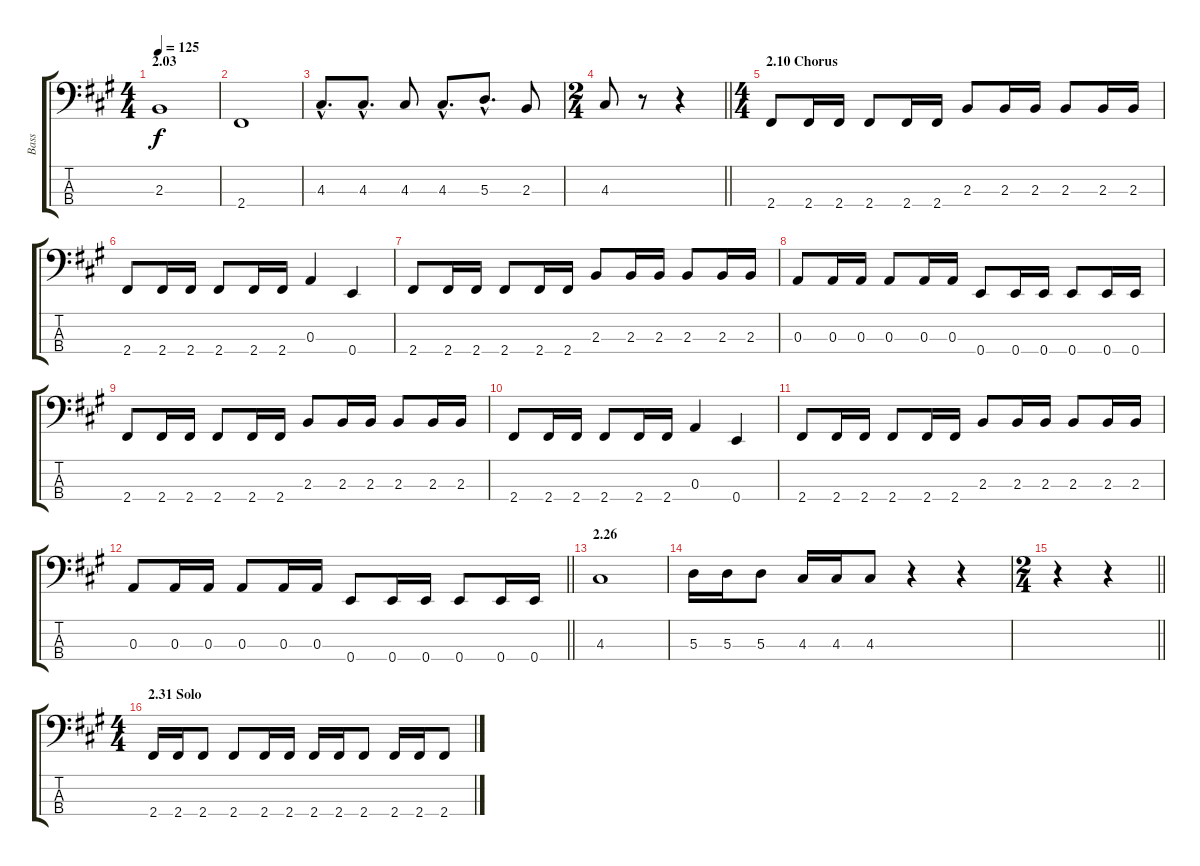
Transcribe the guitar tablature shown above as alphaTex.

\track ("Bass" "Bass") {instrument electricbassfinger}
\staff {score tabs}
\tuning (G2 D2 A1 E1) {hide}
\ts (4 4)
\section ("" "2.03")
\tempo 125
\clef f4
\ks f#minor
2.3.1{dy f} |
2.4.1 |
4.3{hac}.8{d} 4.3{hac}.8{d} 4.3.8 4.3{hac}.8{d} 5.3{hac}.8{d} 2.3.8 |
\ts (2 4)
\barLineRight lightlight
4.3.8 r.8 r.4 |
\ts (4 4)
\section ("" "2.10 Chorus")
2.4.8 2.4.16 2.4.16 2.4.8 2.4.16 2.4.16 2.3.8 2.3.16 2.3.16 2.3.8 2.3.16 2.3.16 |
2.4.8 2.4.16 2.4.16 2.4.8 2.4.16 2.4.16 0.3.4 0.4.4 |
2.4.8 2.4.16 2.4.16 2.4.8 2.4.16 2.4.16 2.3.8 2.3.16 2.3.16 2.3.8 2.3.16 2.3.16 |
0.3.8 0.3.16 0.3.16 0.3.8 0.3.16 0.3.16 0.4.8 0.4.16 0.4.16 0.4.8 0.4.16 0.4.16 |
2.4.8 2.4.16 2.4.16 2.4.8 2.4.16 2.4.16 2.3.8 2.3.16 2.3.16 2.3.8 2.3.16 2.3.16 |
2.4.8 2.4.16 2.4.16 2.4.8 2.4.16 2.4.16 0.3.4 0.4.4 |
2.4.8 2.4.16 2.4.16 2.4.8 2.4.16 2.4.16 2.3.8 2.3.16 2.3.16 2.3.8 2.3.16 2.3.16 |
\barLineRight lightlight
0.3.8 0.3.16 0.3.16 0.3.8 0.3.16 0.3.16 0.4.8 0.4.16 0.4.16 0.4.8 0.4.16 0.4.16 |
\section ("" "2.26")
4.3.1 |
5.3.16 5.3.16 5.3.8 4.3.16 4.3.16 4.3.8 r.4 r.4 |
\ts (2 4)
\barLineRight lightlight
r.4 r.4 |
\ts (4 4)
\section ("" "2.31 Solo")
2.4.16 2.4.16 2.4.8 2.4.8 2.4.16 2.4.16 2.4.16 2.4.16 2.4.8 2.4.16 2.4.16 2.4.8
